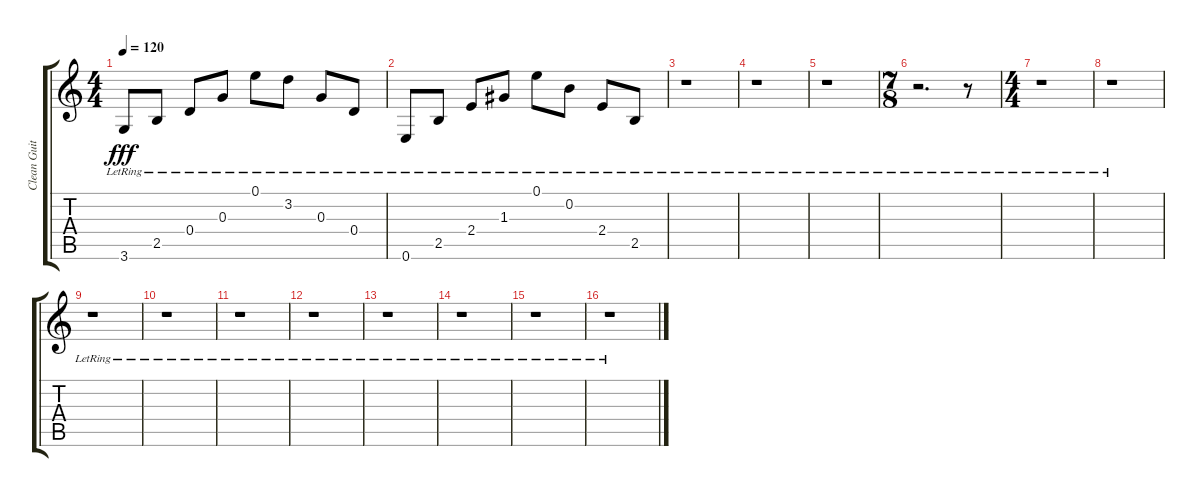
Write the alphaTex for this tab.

\track ("Clean Guitar" "Clean Guit") {instrument acousticguitarnylon}
\staff {score tabs}
\tuning (E4 B3 G3 D3 A2 E2) {hide}
\ts (4 4)
\tempo 120
\clef g2
\ks c
3.6{lr}.8{dy fff} 2.5{lr}.8 0.4{lr}.8 0.3{lr}.8 0.1{lr}.8 3.2{lr}.8 0.3{lr}.8 0.4{lr}.8 |
0.6{lr}.8 2.5{lr}.8 2.4{lr}.8 1.3{lr}.8 0.1{lr}.8 0.2{lr}.8 2.4{lr}.8 2.5{lr}.8 |
r.1 |
r.1 |
r.1 |
\ts (7 8)
r.2{d} r.8 |
\ts (4 4)
r.1 |
r.1 |
r.1 |
r.1 |
r.1 |
r.1 |
r.1 |
r.1 |
r.1 |
r.1
